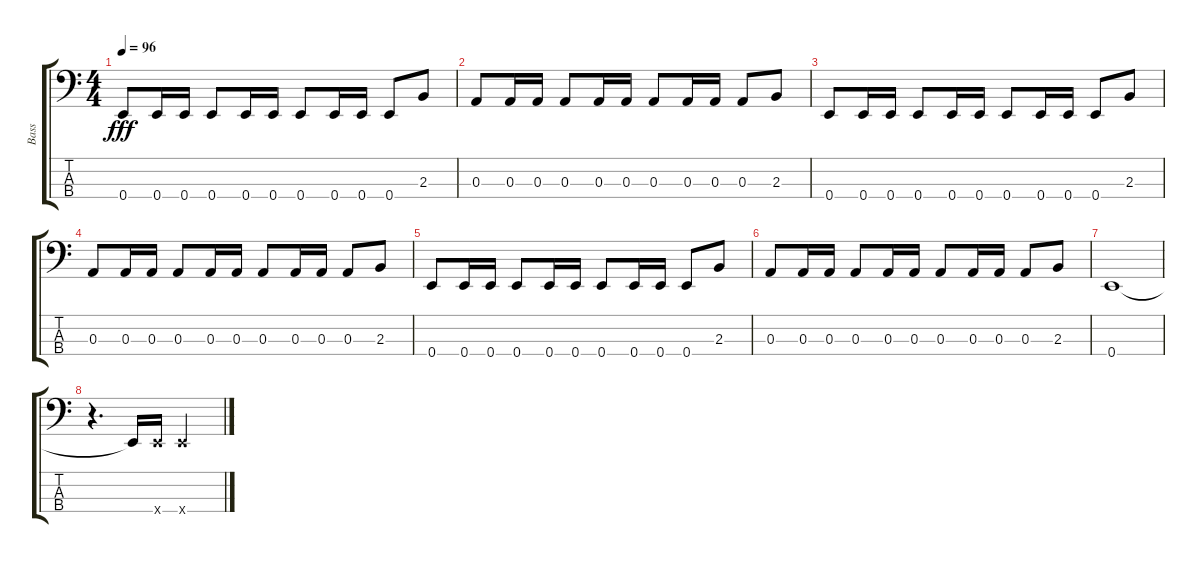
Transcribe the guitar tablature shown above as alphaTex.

\track ("Bass" "Bass") {instrument electricbassfinger}
\staff {score tabs}
\tuning (G2 D2 A1 E1) {hide}
\ts (4 4)
\tempo 96
\clef f4
\ks c
0.4.8{dy fff} 0.4.16 0.4.16 0.4.8 0.4.16 0.4.16 0.4.8 0.4.16 0.4.16 0.4.8 2.3.8 |
0.3.8 0.3.16 0.3.16 0.3.8 0.3.16 0.3.16 0.3.8 0.3.16 0.3.16 0.3.8 2.3.8 |
0.4.8 0.4.16 0.4.16 0.4.8 0.4.16 0.4.16 0.4.8 0.4.16 0.4.16 0.4.8 2.3.8 |
0.3.8 0.3.16 0.3.16 0.3.8 0.3.16 0.3.16 0.3.8 0.3.16 0.3.16 0.3.8 2.3.8 |
0.4.8 0.4.16 0.4.16 0.4.8 0.4.16 0.4.16 0.4.8 0.4.16 0.4.16 0.4.8 2.3.8 |
0.3.8 0.3.16 0.3.16 0.3.8 0.3.16 0.3.16 0.3.8 0.3.16 0.3.16 0.3.8 2.3.8 |
0.4.1 |
r.4{d} 0.4{t}.16 0.4{x}.16 0.4{x}.2
